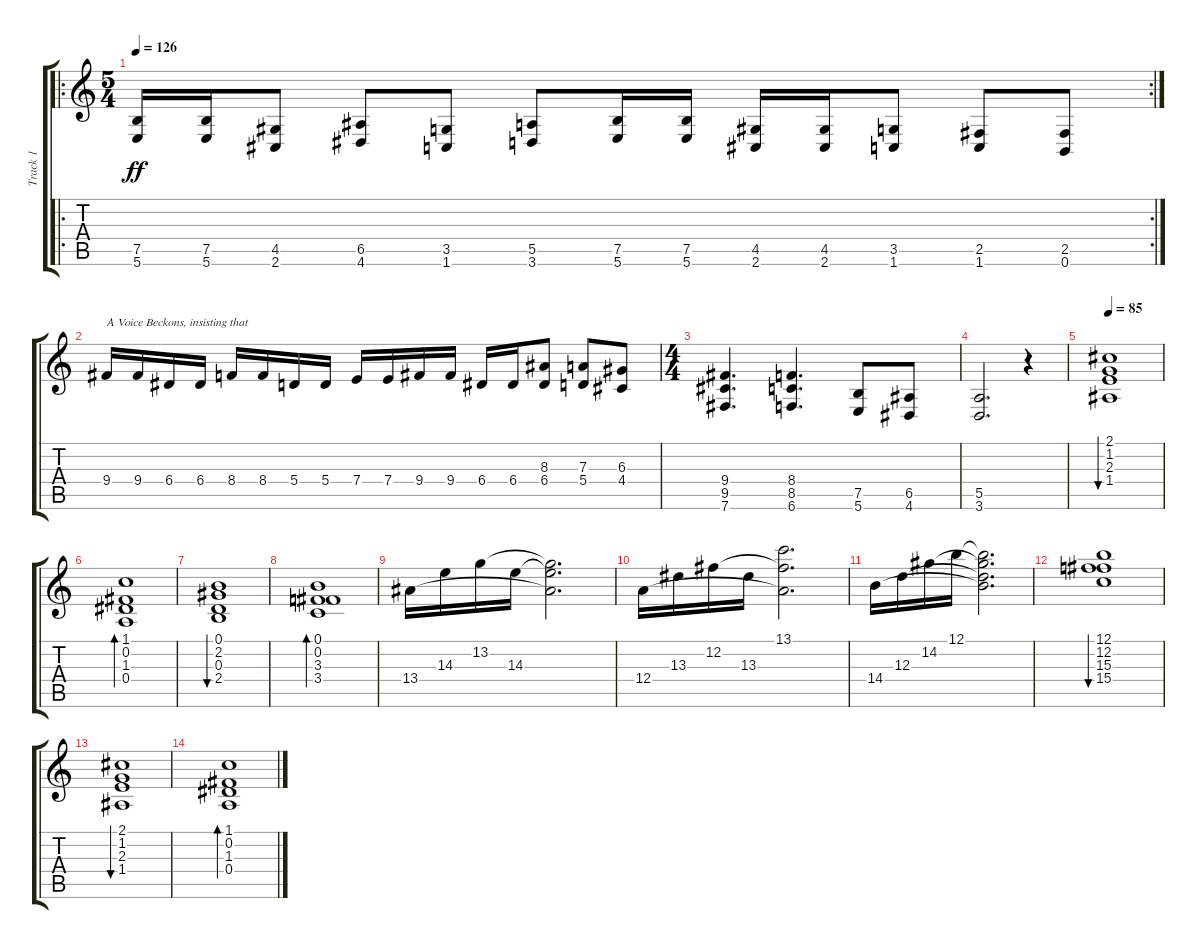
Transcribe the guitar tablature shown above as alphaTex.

\track ("Track 1" "Track 1") {instrument distortionguitar}
\staff {score tabs}
\tuning (B3 Gb3 D3 A2 E2 B1) {hide}
\ro
\rc 2
\ts (5 4)
\tempo 126
\clef g2
\ks c
(7.5 5.6).16{dy ff} (7.5 5.6).16 (4.5 2.6).8 (6.5 4.6).8 (3.5 1.6).8 (5.5 3.6).8 (7.5 5.6).16 (7.5 5.6).16 (4.5 2.6).16 (4.5 2.6).16 (3.5 1.6).8 (2.5 1.6).8 (2.5 0.6).8 |
9.4.16{txt "A Voice Beckons, insisting that"} 9.4.16 6.4.16 6.4.16 8.4.16 8.4.16 5.4.16 5.4.16 7.4.16 7.4.16 9.4.16 9.4.16 6.4.16 6.4.16 (8.3 6.4).8 (7.3 5.4).8 (6.3 4.4).8 |
\ts (4 4)
(9.4 9.5 7.6).4{d} (8.4 8.5 6.6).4{d} (7.5 5.6).8 (6.5 4.6).8 |
(5.5 3.6).2{d} r.4 |
\tempo 85
(2.1 1.2 2.3 1.4).1{bu 480 instrument electricguitarclean} |
(1.1 0.2 1.3 0.4).1{bd 480} |
(0.1 2.2 0.3 2.4).1{bu 480} |
(0.1 0.2 3.3 3.4).1{bd 480} |
13.4.16 14.3.16 13.2.16 14.3.16 (13.2{t} 14.3{t} 13.4{t}).2{d} |
12.4.16 13.3.16 12.2.16 13.3.16 (13.1 12.2{t} 12.4{t}).2{d} |
14.4.16 12.3.16 14.2.16 12.1.16 (12.1{t} 14.2{t} 12.3{t} 14.4{t}).2{d} |
(12.1 12.2 15.3 15.4).1{bu 480} |
(2.1 1.2 2.3 1.4).1{bu 480 volume 0} |
(1.1 0.2 1.3 0.4).1{bd 480}
